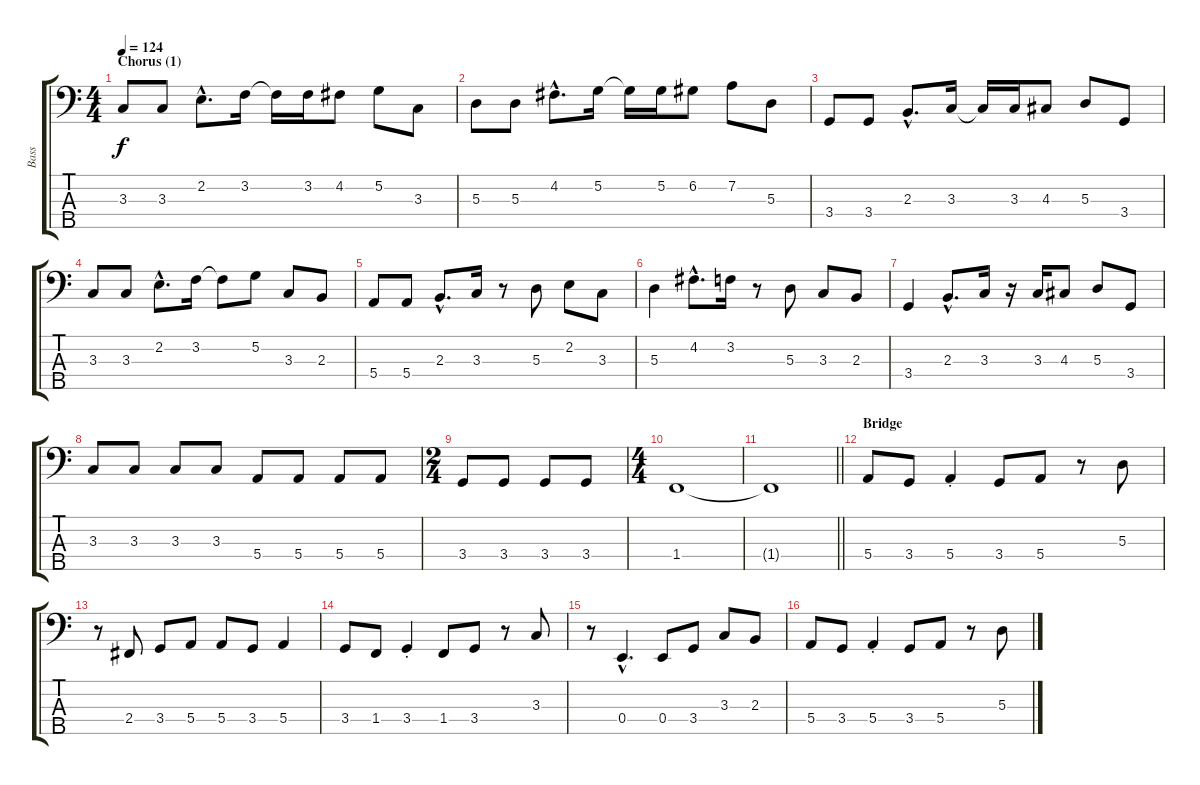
\track ("Bass" "Bass") {instrument electricbassfinger}
\staff {score tabs}
\tuning (G2 D2 A1 E1 B0) {hide}
\ts (4 4)
\section ("" "Chorus (1)")
\tempo 124
\clef f4
\ks aminor
3.3.8{dy f} 3.3.8 2.2{hac}.8{d} 3.2.16 3.2{t}.16 3.2.16 4.2.8 5.2.8 3.3.8 |
5.3.8 5.3.8 4.2{hac}.8{d} 5.2.16 5.2{t}.16 5.2.16 6.2.8 7.2.8 5.3.8 |
3.4.8 3.4.8 2.3{hac}.8{d} 3.3.16 3.3{t}.16 3.3.16 4.3.8 5.3.8 3.4.8 |
3.3.8 3.3.8 2.2{hac}.8{d} 3.2.16 3.2{t}.8 5.2.8 3.3.8 2.3.8 |
5.4.8 5.4.8 2.3{hac}.8{d} 3.3.16 r.8 5.3.8 2.2.8 3.3.8 |
5.3.4 4.2{hac}.8{d} 3.2.16 r.8 5.3.8 3.3.8 2.3.8 |
3.4.4 2.3{hac}.8{d} 3.3.16 r.16 3.3.16 4.3.8 5.3.8 3.4.8 |
3.3.8 3.3.8 3.3.8 3.3.8 5.4.8 5.4.8 5.4.8 5.4.8 |
\ts (2 4)
3.4.8 3.4.8 3.4.8 3.4.8 |
\ts (4 4)
1.4.1 |
\barLineRight lightlight
1.4{t}.1 |
\section ("" "Bridge")
5.4.8 3.4.8 5.4{st}.4 3.4.8 5.4.8 r.8 5.3.8 |
r.8 2.4.8 3.4.8 5.4.8 5.4.8 3.4.8 5.4.4 |
3.4.8 1.4.8 3.4{st}.4 1.4.8 3.4.8 r.8 3.3.8 |
r.8 0.4{hac}.4{d} 0.4.8 3.4.8 3.3.8 2.3.8 |
5.4.8 3.4.8 5.4{st}.4 3.4.8 5.4.8 r.8 5.3.8
